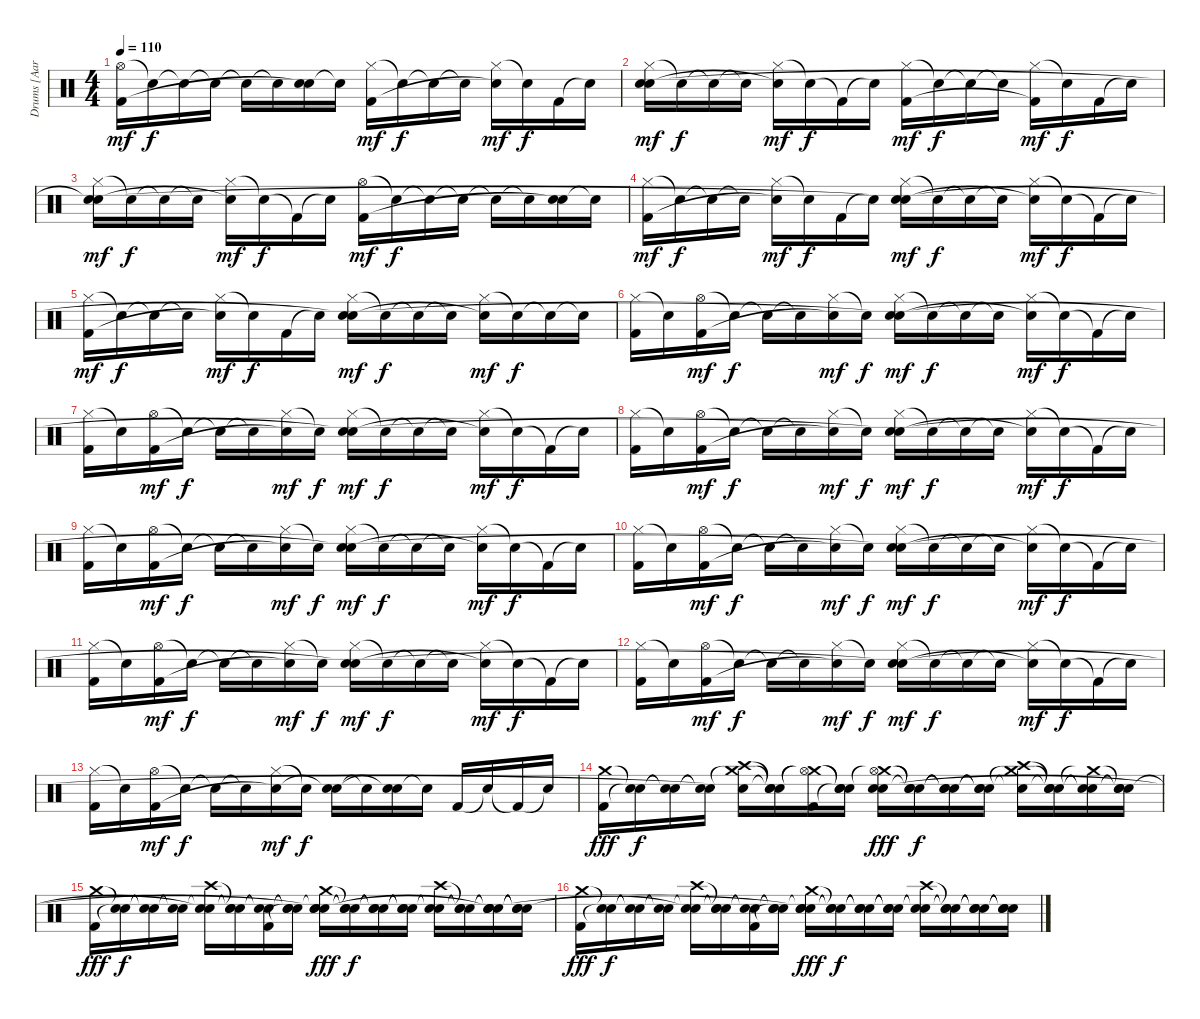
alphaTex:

\track ("Drums [Aaron Harris]" "Drums [Aar") {instrument percussion}
\staff {score}
\articulation defaults
\ts (4 4)
\tempo 110
\clef neutral
\ks c
("Hi-Hat (open)" "Kick (hit) 2").16{dy mf} "Snare (hit)"{t}.16{dy f} "Snare (hit)"{t}.16 "Snare (hit)"{t}.16 "Snare (hit)"{t}.16 "Snare (hit)"{t}.16 ("Electric Snare (hit)" "Snare (hit)"{t}).16 "Snare (hit)"{t}.16 ("Hi-Hat (closed)" "Kick (hit) 2").16{dy mf} "Snare (hit)"{t}.16{dy f} "Snare (hit)"{t}.16 "Snare (hit)"{t}.16 ("Hi-Hat (closed)" "Snare (hit)"{t}).16{dy mf} "Snare (hit)"{t}.16{dy f} "Kick (hit) 2".16 "Snare (hit)"{t}.16 |
("Hi-Hat (closed)" "Electric Snare (hit)" "Snare (hit)"{t}).16{dy mf} "Snare (hit)"{t}.16{dy f} "Snare (hit)"{t}.16 "Snare (hit)"{t}.16 ("Hi-Hat (closed)" "Snare (hit)"{t}).16{dy mf} "Snare (hit)"{t}.16{dy f} "Kick (hit) 2"{t}.16 "Snare (hit)"{t}.16 ("Hi-Hat (closed)" "Kick (hit) 2").16{dy mf} "Snare (hit)"{t}.16{dy f} "Snare (hit)"{t}.16 "Snare (hit)"{t}.16 ("Hi-Hat (closed)" "Kick (hit) 2"{t}).16{dy mf} "Snare (hit)"{t}.16{dy f} "Kick (hit) 2".16 "Snare (hit)"{t}.16 |
("Hi-Hat (closed)" "Electric Snare (hit)" "Snare (hit)"{t}).16{dy mf} "Snare (hit)"{t}.16{dy f} "Snare (hit)"{t}.16 "Snare (hit)"{t}.16 ("Hi-Hat (closed)" "Snare (hit)"{t}).16{dy mf} "Snare (hit)"{t}.16{dy f} "Kick (hit) 2"{t}.16 "Snare (hit)"{t}.16 ("Hi-Hat (open)" "Kick (hit) 2").16{dy mf} "Snare (hit)"{t}.16{dy f} "Snare (hit)"{t}.16 "Snare (hit)"{t}.16 "Snare (hit)"{t}.16 "Snare (hit)"{t}.16 ("Electric Snare (hit)" "Snare (hit)"{t}).16 "Snare (hit)"{t}.16 |
("Hi-Hat (closed)" "Kick (hit) 2").16{dy mf} "Snare (hit)"{t}.16{dy f} "Snare (hit)"{t}.16 "Snare (hit)"{t}.16 ("Hi-Hat (closed)" "Snare (hit)"{t}).16{dy mf} "Snare (hit)"{t}.16{dy f} "Kick (hit) 2".16 "Snare (hit)"{t}.16 ("Hi-Hat (closed)" "Electric Snare (hit)" "Snare (hit)"{t}).16{dy mf} "Snare (hit)"{t}.16{dy f} "Snare (hit)"{t}.16 "Snare (hit)"{t}.16 ("Hi-Hat (closed)" "Snare (hit)"{t}).16{dy mf} "Snare (hit)"{t}.16{dy f} "Kick (hit) 2"{t}.16 "Snare (hit)"{t}.16 |
("Hi-Hat (closed)" "Kick (hit) 2").16{dy mf} "Snare (hit)"{t}.16{dy f} "Snare (hit)"{t}.16 "Snare (hit)"{t}.16 ("Hi-Hat (closed)" "Snare (hit)"{t}).16{dy mf} "Snare (hit)"{t}.16{dy f} "Kick (hit) 2".16 "Snare (hit)"{t}.16 ("Hi-Hat (closed)" "Electric Snare (hit)" "Snare (hit)"{t}).16{dy mf} "Snare (hit)"{t}.16{dy f} "Snare (hit)"{t}.16 "Snare (hit)"{t}.16 ("Hi-Hat (closed)" "Snare (hit)"{t}).16{dy mf} "Snare (hit)"{t}.16{dy f} "Snare (hit)"{t}.16 "Snare (hit)"{t}.16 |
("Hi-Hat (closed)" "Kick (hit) 2").16 "Snare (hit)"{t}.16 ("Hi-Hat (open)" "Kick (hit) 2").16{dy mf} "Snare (hit)"{t}.16{dy f} "Snare (hit)"{t}.16 "Snare (hit)"{t}.16 ("Hi-Hat (closed)" "Snare (hit)"{t}).16{dy mf} "Snare (hit)"{t}.16{dy f} ("Hi-Hat (closed)" "Electric Snare (hit)" "Snare (hit)"{t}).16{dy mf} "Snare (hit)"{t}.16{dy f} "Snare (hit)"{t}.16 "Snare (hit)"{t}.16 ("Hi-Hat (closed)" "Snare (hit)"{t}).16{dy mf} "Snare (hit)"{t}.16{dy f} "Kick (hit) 2"{t}.16 "Snare (hit)"{t}.16 |
("Hi-Hat (closed)" "Kick (hit) 2").16 "Snare (hit)"{t}.16 ("Hi-Hat (open)" "Kick (hit) 2").16{dy mf} "Snare (hit)"{t}.16{dy f} "Snare (hit)"{t}.16 "Snare (hit)"{t}.16 ("Hi-Hat (closed)" "Snare (hit)"{t}).16{dy mf} "Snare (hit)"{t}.16{dy f} ("Hi-Hat (closed)" "Electric Snare (hit)" "Snare (hit)"{t}).16{dy mf} "Snare (hit)"{t}.16{dy f} "Snare (hit)"{t}.16 "Snare (hit)"{t}.16 ("Hi-Hat (closed)" "Snare (hit)"{t}).16{dy mf} "Snare (hit)"{t}.16{dy f} "Kick (hit) 2"{t}.16 "Snare (hit)"{t}.16 |
("Hi-Hat (closed)" "Kick (hit) 2").16 "Snare (hit)"{t}.16 ("Hi-Hat (open)" "Kick (hit) 2").16{dy mf} "Snare (hit)"{t}.16{dy f} "Snare (hit)"{t}.16 "Snare (hit)"{t}.16 ("Hi-Hat (closed)" "Snare (hit)"{t}).16{dy mf} "Snare (hit)"{t}.16{dy f} ("Hi-Hat (closed)" "Electric Snare (hit)" "Snare (hit)"{t}).16{dy mf} "Snare (hit)"{t}.16{dy f} "Snare (hit)"{t}.16 "Snare (hit)"{t}.16 ("Hi-Hat (closed)" "Snare (hit)"{t}).16{dy mf} "Snare (hit)"{t}.16{dy f} "Kick (hit) 2"{t}.16 "Snare (hit)"{t}.16 |
("Hi-Hat (closed)" "Kick (hit) 2").16 "Snare (hit)"{t}.16 ("Hi-Hat (open)" "Kick (hit) 2").16{dy mf} "Snare (hit)"{t}.16{dy f} "Snare (hit)"{t}.16 "Snare (hit)"{t}.16 ("Hi-Hat (closed)" "Snare (hit)"{t}).16{dy mf} "Snare (hit)"{t}.16{dy f} ("Hi-Hat (closed)" "Electric Snare (hit)" "Snare (hit)"{t}).16{dy mf} "Snare (hit)"{t}.16{dy f} "Snare (hit)"{t}.16 "Snare (hit)"{t}.16 ("Hi-Hat (closed)" "Snare (hit)"{t}).16{dy mf} "Snare (hit)"{t}.16{dy f} "Kick (hit) 2"{t}.16 "Snare (hit)"{t}.16 |
("Hi-Hat (closed)" "Kick (hit) 2").16 "Snare (hit)"{t}.16 ("Hi-Hat (open)" "Kick (hit) 2").16{dy mf} "Snare (hit)"{t}.16{dy f} "Snare (hit)"{t}.16 "Snare (hit)"{t}.16 ("Hi-Hat (closed)" "Snare (hit)"{t}).16{dy mf} "Snare (hit)"{t}.16{dy f} ("Hi-Hat (closed)" "Electric Snare (hit)" "Snare (hit)"{t}).16{dy mf} "Snare (hit)"{t}.16{dy f} "Snare (hit)"{t}.16 "Snare (hit)"{t}.16 ("Hi-Hat (closed)" "Snare (hit)"{t}).16{dy mf} "Snare (hit)"{t}.16{dy f} "Kick (hit) 2"{t}.16 "Snare (hit)"{t}.16 |
("Hi-Hat (closed)" "Kick (hit) 2").16 "Snare (hit)"{t}.16 ("Hi-Hat (open)" "Kick (hit) 2").16{dy mf} "Snare (hit)"{t}.16{dy f} "Snare (hit)"{t}.16 "Snare (hit)"{t}.16 ("Hi-Hat (closed)" "Snare (hit)"{t}).16{dy mf} "Snare (hit)"{t}.16{dy f} ("Hi-Hat (closed)" "Electric Snare (hit)" "Snare (hit)"{t}).16{dy mf} "Snare (hit)"{t}.16{dy f} "Snare (hit)"{t}.16 "Snare (hit)"{t}.16 ("Hi-Hat (closed)" "Snare (hit)"{t}).16{dy mf} "Snare (hit)"{t}.16{dy f} "Kick (hit) 2"{t}.16 "Snare (hit)"{t}.16 |
("Hi-Hat (closed)" "Kick (hit) 2").16 "Snare (hit)"{t}.16 ("Hi-Hat (open)" "Kick (hit) 2").16{dy mf} "Snare (hit)"{t}.16{dy f} "Snare (hit)"{t}.16 "Snare (hit)"{t}.16 ("Hi-Hat (closed)" "Snare (hit)"{t}).16{dy mf} "Snare (hit)"{t}.16{dy f} ("Hi-Hat (closed)" "Electric Snare (hit)" "Snare (hit)"{t}).16{dy mf} "Snare (hit)"{t}.16{dy f} "Snare (hit)"{t}.16 "Snare (hit)"{t}.16 ("Hi-Hat (closed)" "Snare (hit)"{t}).16{dy mf} "Snare (hit)"{t}.16{dy f} "Kick (hit) 2"{t}.16 "Snare (hit)"{t}.16 |
("Hi-Hat (closed)" "Kick (hit) 2").16 "Snare (hit)"{t}.16 ("Hi-Hat (open)" "Kick (hit) 2").16{dy mf} "Snare (hit)"{t}.16{dy f} "Snare (hit)"{t}.16 "Snare (hit)"{t}.16 ("Hi-Hat (closed)" "Snare (hit)"{t}).16{dy mf} "Snare (hit)"{t}.16{dy f} ("Electric Snare (hit)" "Snare (hit)"{t}).16 "Snare (hit)"{t}.16 ("Electric Snare (hit)" "Snare (hit)"{t}).16 "Snare (hit)"{t}.16 "Kick (hit) 2".16 "Snare (hit)"{t}.16 "Kick (hit) 2"{t}.16 "Snare (hit)"{t}.16 |
("Crash medium (hit)" "Kick (hit) 2").16{dy fff} ("Snare (hit)"{t} "Snare (hit)"{t}).16{dy f} ("Snare (hit)"{t} "Snare (hit)"{t}).16 ("Snare (hit)"{t} "Snare (hit)"{t}).16 ("Crash medium (hit)"{t} "Crash high (hit)" "Snare (hit)"{t}).16 ("Snare (hit)"{t} "Snare (hit)"{t} "Snare (hit)"{t}).16 ("Crash medium (hit)"{t} "Hi-Hat (open)"{t} "Kick (hit) 2").16 ("Snare (hit)"{t} "Snare (hit)"{t} "Snare (hit)"{t}).16 ("Crash medium (hit)" "Hi-Hat (open)"{t} "Electric Snare (hit)" "Snare (hit)").16{dy fff} ("Snare (hit)"{t} "Snare (hit)"{t} "Snare (hit)"{t}).16{dy f} ("Snare (hit)"{t} "Snare (hit)"{t} "Snare (hit)"{t}).16 ("Snare (hit)"{t} "Snare (hit)"{t} "Snare (hit)"{t}).16 ("Crash medium (hit)"{t} "Crash high (hit)" "Snare (hit)"{t}).16 ("Snare (hit)"{t} "Snare (hit)"{t} "Snare (hit)"{t}).16 ("Crash medium (hit)"{t} "Snare (hit)"{t} "Snare (hit)"{t}).16 ("Snare (hit)"{t} "Snare (hit)"{t} "Snare (hit)"{t}).16 |
("Crash medium (hit)" "Kick (hit) 2").16{dy fff} ("Snare (hit)"{t} "Snare (hit)"{t}).16{dy f} ("Snare (hit)"{t} "Snare (hit)"{t}).16 ("Snare (hit)"{t} "Snare (hit)"{t}).16 ("Snare (hit)"{t} "Crash high (hit)" "Snare (hit)"{t}).16 ("Snare (hit)"{t} "Snare (hit)"{t} "Snare (hit)"{t}).16 ("Snare (hit)"{t} "Snare (hit)"{t} "Kick (hit) 2").16 ("Snare (hit)"{t} "Snare (hit)"{t} "Snare (hit)"{t}).16 ("Crash medium (hit)" "Snare (hit)"{t} "Electric Snare (hit)" "Snare (hit)"{t}).16{dy fff} ("Snare (hit)"{t} "Snare (hit)"{t} "Snare (hit)"{t}).16{dy f} ("Snare (hit)"{t} "Snare (hit)"{t} "Snare (hit)"{t}).16 ("Snare (hit)"{t} "Snare (hit)"{t} "Snare (hit)"{t}).16 ("Snare (hit)"{t} "Crash high (hit)" "Snare (hit)"{t}).16 ("Snare (hit)"{t} "Snare (hit)"{t} "Snare (hit)"{t}).16 ("Snare (hit)"{t} "Snare (hit)"{t} "Electric Snare (hit)" "Snare (hit)"{t}).16 ("Snare (hit)"{t} "Snare (hit)"{t} "Snare (hit)"{t}).16 |
("Crash medium (hit)" "Kick (hit) 2").16{dy fff} ("Snare (hit)"{t} "Snare (hit)"{t}).16{dy f} ("Snare (hit)"{t} "Snare (hit)"{t}).16 ("Snare (hit)"{t} "Snare (hit)"{t}).16 ("Snare (hit)"{t} "Crash high (hit)" "Snare (hit)"{t}).16 ("Snare (hit)"{t} "Snare (hit)"{t} "Snare (hit)"{t}).16 ("Snare (hit)"{t} "Snare (hit)"{t} "Kick (hit) 2").16 ("Snare (hit)"{t} "Snare (hit)"{t} "Snare (hit)"{t}).16 ("Crash medium (hit)" "Snare (hit)"{t} "Electric Snare (hit)" "Snare (hit)"{t}).16{dy fff} ("Snare (hit)"{t} "Snare (hit)"{t} "Snare (hit)"{t}).16{dy f} ("Snare (hit)"{t} "Snare (hit)"{t} "Snare (hit)"{t}).16 ("Snare (hit)"{t} "Snare (hit)"{t} "Snare (hit)"{t}).16 ("Snare (hit)"{t} "Crash high (hit)" "Snare (hit)"{t}).16 ("Snare (hit)"{t} "Snare (hit)"{t} "Snare (hit)"{t}).16 ("Snare (hit)"{t} "Snare (hit)"{t} "Snare (hit)"{t}).16 ("Snare (hit)"{t} "Snare (hit)"{t} "Snare (hit)"{t}).16
